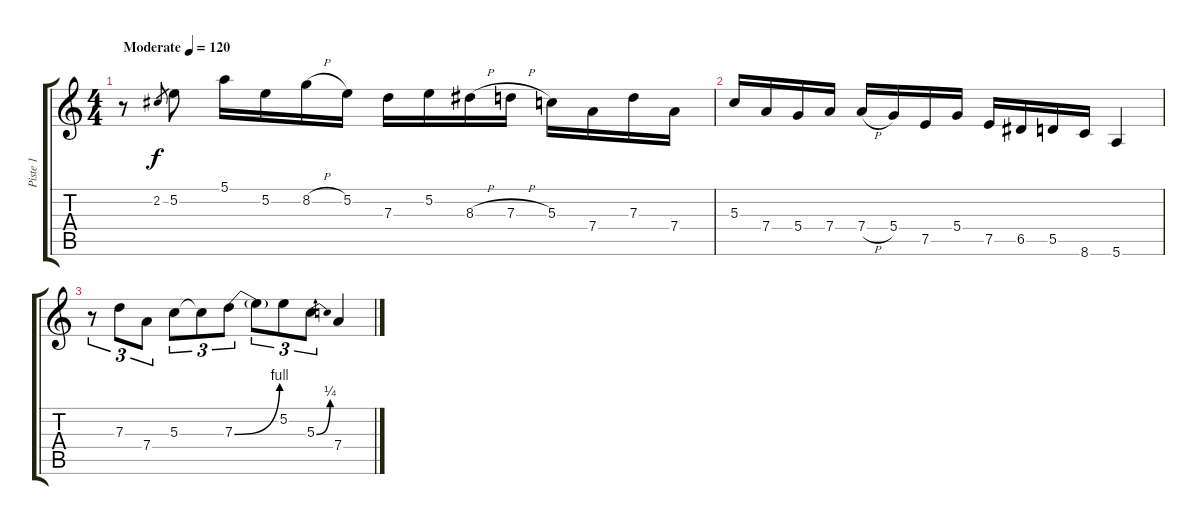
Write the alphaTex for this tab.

\track ("Piste 1" "Piste 1") {instrument acousticguitarsteel}
\staff {score tabs}
\tuning (E4 B3 G3 D3 A2 E2) {hide}
\ts (4 4)
\tempo (120 "Moderate")
\clef g2
\ks c
r.8{dy f instrument acousticguitarsteel} 2.2.8{gr} 5.2.8 5.1.16 5.2.16 8.2{h}.16 5.2.16 7.3.16 5.2.16 8.3{h}.16 7.3{h}.16 5.3.16 7.4.16 7.3.16 7.4.16 |
5.3.16 7.4.16 5.4.16 7.4.16 7.4{h}.16 5.4.16 7.5.16 5.4.16 7.5.16 6.5.16 5.5.16 8.6.16 5.6.4 |
r.8{tu (3 2)} 7.3.8{tu (3 2)} 7.4.8{tu (3 2)} 5.3.8{tu (3 2)} 5.3{t}.8{tu (3 2)} 7.3{be (bend 0 0 60 4)}.8{tu (3 2)} 7.3{t}.8{tu (3 2)} 5.2.8{tu (3 2)} 5.3{be (bend 0 0 60 1)}.8{tu (3 2)} 7.4.4
